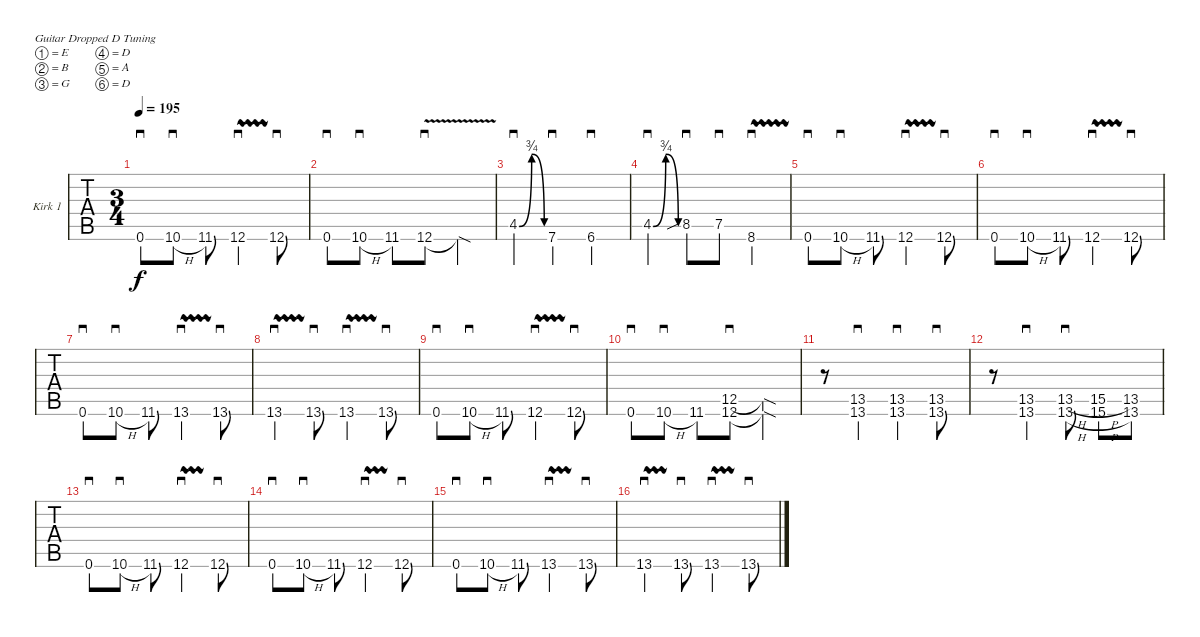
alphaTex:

\bracketExtendMode groupsimilarinstruments
\firstSystemTrackNameOrientation horizontal
\otherSystemsTrackNameOrientation horizontal
\track ("Guitar 2" "Kirk 1") {instrument overdrivenguitar}
\staff {tabs}
\tuning (E4 B3 G3 D3 A2 D2)
\ts (3 4)
\tempo 195
\clef g2
\ks c
0.6.8{sd dy f} 10.6{h}.8{sd} 11.6.8 12.6{vw}.4{sd} 12.6.8{sd} |
0.6.8{sd} 10.6{h}.8{sd} 11.6.8 12.6{v}.8{sd} 12.6{v sod t}.4 |
4.5{be (bendrelease 0 0 30 3 30 3 60 0)}.4{sd} 7.6.4{sd} 6.6.4{sd} |
4.5{be (bendrelease 0 0 30 3 30 3 60 0)}.4{sd} 8.5{sib}.8{sd} 7.5.8{sd} 8.6{vw}.4{sd} |
0.6.8{sd} 10.6{h}.8{sd} 11.6.8 12.6{vw}.4{sd} 12.6.8{sd} |
0.6.8{sd} 10.6{h}.8{sd} 11.6.8 12.6{vw}.4{sd} 12.6.8{sd} |
0.6.8{sd} 10.6{h}.8{sd} 11.6.8 13.6{vw}.4{sd} 13.6.8{sd} |
13.6{vw}.4{sd} 13.6.8{sd} 13.6{vw}.4{sd} 13.6.8{sd} |
0.6.8{sd} 10.6{h}.8{sd} 11.6.8 12.6{vw}.4{sd} 12.6.8{sd} |
0.6.8{sd} 10.6{h}.8{sd} 11.6.8 (12.5 12.6).8{sd} (12.5{sod t} 12.6{sod t}).4 |
r.8 (13.5{st} 13.6{st}).4{sd} (13.5{st} 13.6{st}).4{sd} (13.5 13.6).8{sd} |
r.8 (13.5{st} 13.6{st}).4{sd} (13.5{h} 13.6{h}).8{sd} (15.5{h} 15.6{h}).8 (13.5 13.6).8 |
0.6.8{sd} 10.6{h}.8{sd} 11.6.8 12.6{vw}.4{sd} 12.6.8{sd} |
0.6.8{sd} 10.6{h}.8{sd} 11.6.8 12.6{vw}.4{sd} 12.6.8{sd} |
0.6.8{sd} 10.6{h}.8{sd} 11.6.8 13.6{vw}.4{sd} 13.6.8{sd} |
13.6{vw}.4{sd} 13.6.8{sd} 13.6{vw}.4{sd} 13.6.8{sd}
